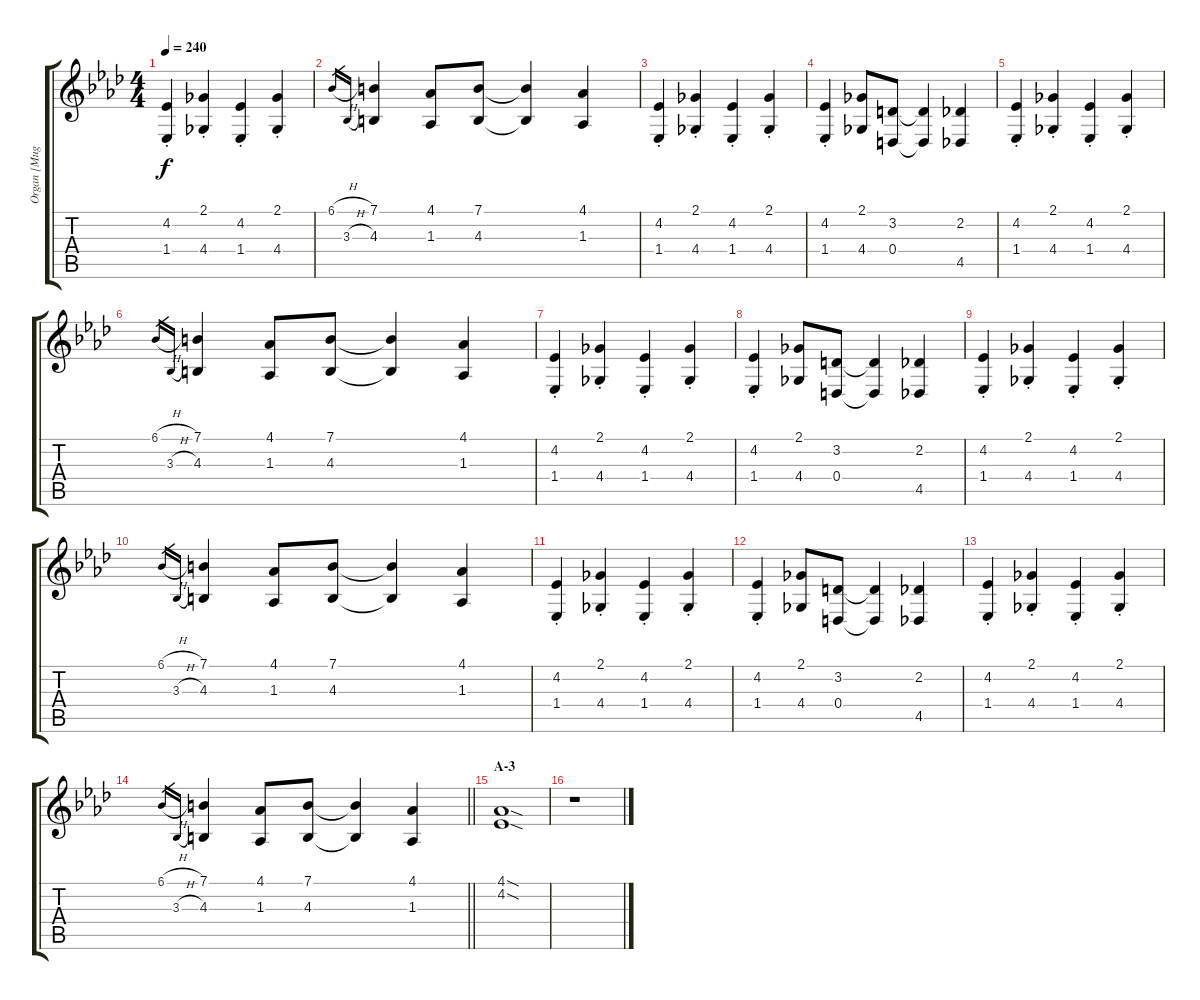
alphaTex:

\track ("Organ [Mugi]" "Organ [Mug") {instrument rockorgan}
\staff {score tabs}
\tuning (E4 B3 G3 D3 A2 E2) {hide}
\ts (4 4)
\tempo 240
\clef g2
\ks ab
(4.2{st} 1.4{st}).4{dy f} (2.1{st} 4.4{st}).4 (4.2{st} 1.4{st}).4 (2.1{st} 4.4{st}).4 |
6.1{h}.16{gr} 3.3{h}.16{gr} (7.1 4.3).4 (4.1 1.3).8 (7.1 4.3).8 (7.1{t} 4.3{t}).4 (4.1 1.3).4 |
(4.2{st} 1.4{st}).4 (2.1{st} 4.4{st}).4 (4.2{st} 1.4{st}).4 (2.1{st} 4.4{st}).4 |
(4.2{st} 1.4{st}).4 (2.1 4.4).8 (3.2 0.4).8 (3.2{t} 0.4{t}).4 (2.2 4.5).4 |
(4.2{st} 1.4{st}).4 (2.1{st} 4.4{st}).4 (4.2{st} 1.4{st}).4 (2.1{st} 4.4{st}).4 |
6.1{h}.16{gr} 3.3{h}.16{gr} (7.1 4.3).4 (4.1 1.3).8 (7.1 4.3).8 (7.1{t} 4.3{t}).4 (4.1 1.3).4 |
(4.2{st} 1.4{st}).4 (2.1{st} 4.4{st}).4 (4.2{st} 1.4{st}).4 (2.1{st} 4.4{st}).4 |
(4.2{st} 1.4{st}).4 (2.1 4.4).8 (3.2 0.4).8 (3.2{t} 0.4{t}).4 (2.2 4.5).4 |
(4.2{st} 1.4{st}).4 (2.1{st} 4.4{st}).4 (4.2{st} 1.4{st}).4 (2.1{st} 4.4{st}).4 |
6.1{h}.16{gr} 3.3{h}.16{gr} (7.1 4.3).4 (4.1 1.3).8 (7.1 4.3).8 (7.1{t} 4.3{t}).4 (4.1 1.3).4 |
(4.2{st} 1.4{st}).4 (2.1{st} 4.4{st}).4 (4.2{st} 1.4{st}).4 (2.1{st} 4.4{st}).4 |
(4.2{st} 1.4{st}).4 (2.1 4.4).8 (3.2 0.4).8 (3.2{t} 0.4{t}).4 (2.2 4.5).4 |
(4.2{st} 1.4{st}).4 (2.1{st} 4.4{st}).4 (4.2{st} 1.4{st}).4 (2.1{st} 4.4{st}).4 |
\barLineRight lightlight
6.1{h}.16{gr} 3.3{h}.16{gr} (7.1 4.3).4 (4.1 1.3).8 (7.1 4.3).8 (7.1{t} 4.3{t}).4 (4.1 1.3).4 |
\section ("" "A-3")
(4.1{sod} 4.2{sod}).1 |
r.1
